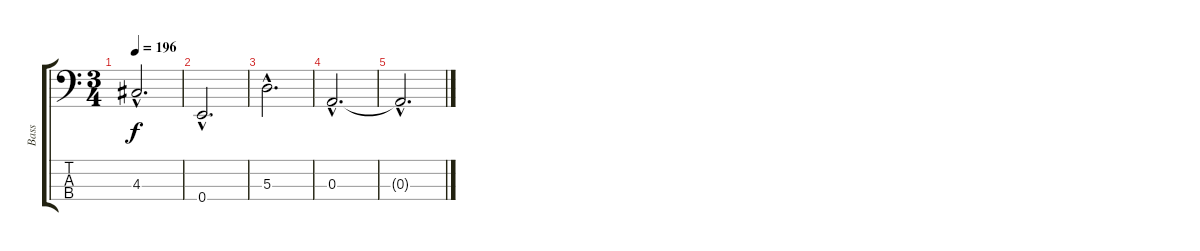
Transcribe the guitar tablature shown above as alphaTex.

\track ("Bass" "Bass") {instrument electricbassfinger}
\staff {score tabs}
\tuning (G2 D2 A1 E1) {hide}
\ts (3 4)
\tempo 196
\clef f4
\ks c
4.3{hac t}.2{d dy f} |
0.4{hac}.2{d} |
5.3{hac}.2{d} |
0.3{hac}.2{d} |
0.3{hac t}.2{d}
